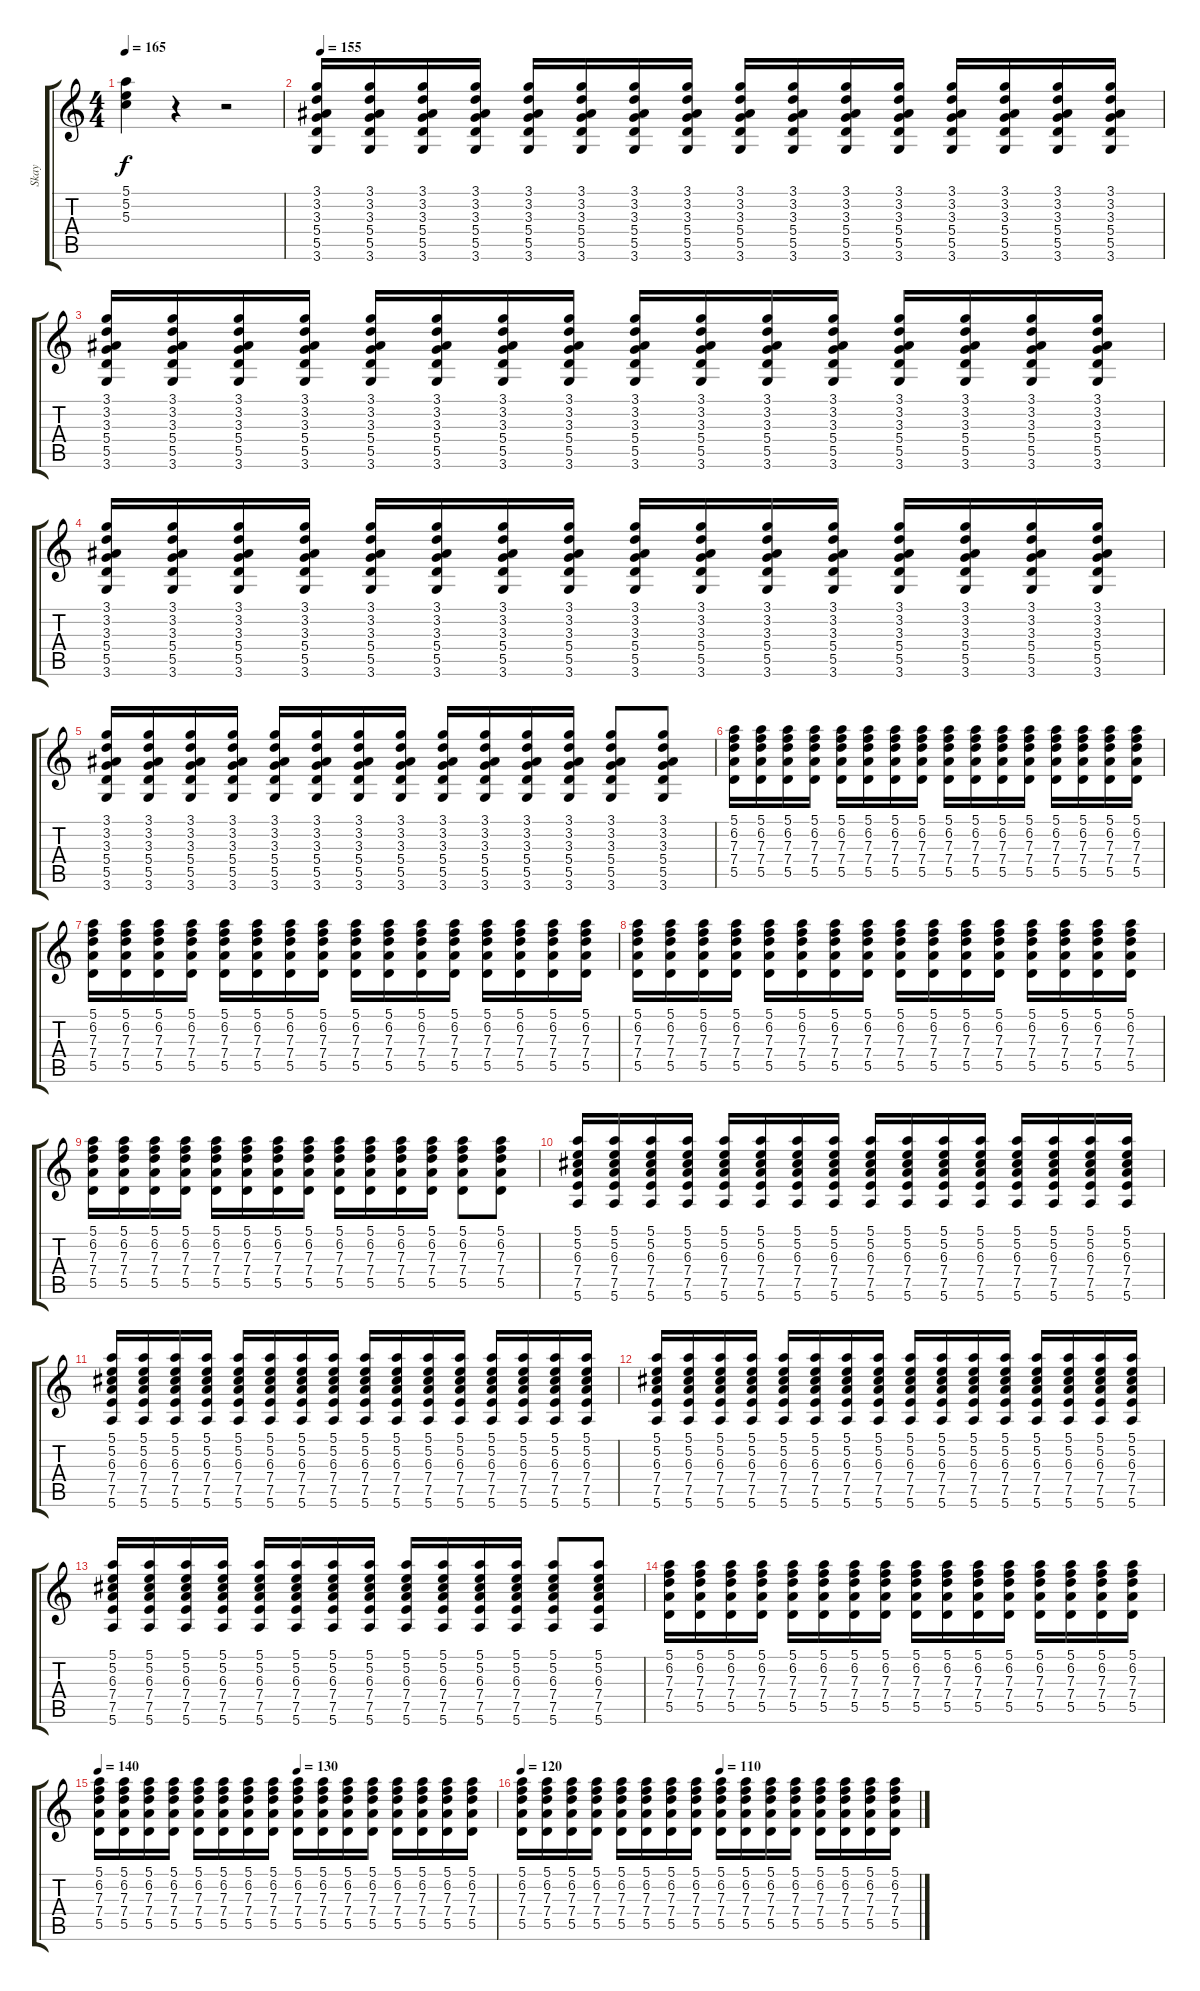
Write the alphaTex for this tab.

\track ("Skay" "Skay") {instrument electricguitarclean}
\staff {score tabs}
\tuning (E4 B3 G3 D3 A2 E2) {hide}
\ts (4 4)
\tempo 165
\clef g2
\ks c
(5.1 5.2 5.3).4{dy f} r.4 r.2 |
\tempo 155
(3.1 3.2 3.3 5.4 5.5 3.6).16{instrument acousticguitarsteel} (3.1 3.2 3.3 5.4 5.5 3.6).16{instrument acousticguitarsteel} (3.1 3.2 3.3 5.4 5.5 3.6).16{instrument acousticguitarsteel} (3.1 3.2 3.3 5.4 5.5 3.6).16{instrument acousticguitarsteel} (3.1 3.2 3.3 5.4 5.5 3.6).16{instrument acousticguitarsteel} (3.1 3.2 3.3 5.4 5.5 3.6).16{instrument acousticguitarsteel} (3.1 3.2 3.3 5.4 5.5 3.6).16{instrument acousticguitarsteel} (3.1 3.2 3.3 5.4 5.5 3.6).16{instrument acousticguitarsteel} (3.1 3.2 3.3 5.4 5.5 3.6).16{instrument acousticguitarsteel} (3.1 3.2 3.3 5.4 5.5 3.6).16{instrument acousticguitarsteel} (3.1 3.2 3.3 5.4 5.5 3.6).16{instrument acousticguitarsteel} (3.1 3.2 3.3 5.4 5.5 3.6).16{instrument acousticguitarsteel} (3.1 3.2 3.3 5.4 5.5 3.6).16{instrument acousticguitarsteel} (3.1 3.2 3.3 5.4 5.5 3.6).16{instrument acousticguitarsteel} (3.1 3.2 3.3 5.4 5.5 3.6).16{instrument acousticguitarsteel} (3.1 3.2 3.3 5.4 5.5 3.6).16{instrument acousticguitarsteel} |
(3.1 3.2 3.3 5.4 5.5 3.6).16{instrument acousticguitarsteel} (3.1 3.2 3.3 5.4 5.5 3.6).16{instrument acousticguitarsteel} (3.1 3.2 3.3 5.4 5.5 3.6).16{instrument acousticguitarsteel} (3.1 3.2 3.3 5.4 5.5 3.6).16{instrument acousticguitarsteel} (3.1 3.2 3.3 5.4 5.5 3.6).16{instrument acousticguitarsteel} (3.1 3.2 3.3 5.4 5.5 3.6).16{instrument acousticguitarsteel} (3.1 3.2 3.3 5.4 5.5 3.6).16{instrument acousticguitarsteel} (3.1 3.2 3.3 5.4 5.5 3.6).16{instrument acousticguitarsteel} (3.1 3.2 3.3 5.4 5.5 3.6).16{instrument acousticguitarsteel} (3.1 3.2 3.3 5.4 5.5 3.6).16{instrument acousticguitarsteel} (3.1 3.2 3.3 5.4 5.5 3.6).16{instrument acousticguitarsteel} (3.1 3.2 3.3 5.4 5.5 3.6).16{instrument acousticguitarsteel} (3.1 3.2 3.3 5.4 5.5 3.6).16{instrument acousticguitarsteel} (3.1 3.2 3.3 5.4 5.5 3.6).16{instrument acousticguitarsteel} (3.1 3.2 3.3 5.4 5.5 3.6).16{instrument acousticguitarsteel} (3.1 3.2 3.3 5.4 5.5 3.6).16{instrument acousticguitarsteel} |
(3.1 3.2 3.3 5.4 5.5 3.6).16{instrument acousticguitarsteel} (3.1 3.2 3.3 5.4 5.5 3.6).16{instrument acousticguitarsteel} (3.1 3.2 3.3 5.4 5.5 3.6).16{instrument acousticguitarsteel} (3.1 3.2 3.3 5.4 5.5 3.6).16{instrument acousticguitarsteel} (3.1 3.2 3.3 5.4 5.5 3.6).16{instrument acousticguitarsteel} (3.1 3.2 3.3 5.4 5.5 3.6).16{instrument acousticguitarsteel} (3.1 3.2 3.3 5.4 5.5 3.6).16{instrument acousticguitarsteel} (3.1 3.2 3.3 5.4 5.5 3.6).16{instrument acousticguitarsteel} (3.1 3.2 3.3 5.4 5.5 3.6).16{instrument acousticguitarsteel} (3.1 3.2 3.3 5.4 5.5 3.6).16{instrument acousticguitarsteel} (3.1 3.2 3.3 5.4 5.5 3.6).16{instrument acousticguitarsteel} (3.1 3.2 3.3 5.4 5.5 3.6).16{instrument acousticguitarsteel} (3.1 3.2 3.3 5.4 5.5 3.6).16{instrument acousticguitarsteel} (3.1 3.2 3.3 5.4 5.5 3.6).16{instrument acousticguitarsteel} (3.1 3.2 3.3 5.4 5.5 3.6).16{instrument acousticguitarsteel} (3.1 3.2 3.3 5.4 5.5 3.6).16{instrument acousticguitarsteel} |
(3.1 3.2 3.3 5.4 5.5 3.6).16{instrument acousticguitarsteel} (3.1 3.2 3.3 5.4 5.5 3.6).16{instrument acousticguitarsteel} (3.1 3.2 3.3 5.4 5.5 3.6).16{instrument acousticguitarsteel} (3.1 3.2 3.3 5.4 5.5 3.6).16{instrument acousticguitarsteel} (3.1 3.2 3.3 5.4 5.5 3.6).16{instrument acousticguitarsteel} (3.1 3.2 3.3 5.4 5.5 3.6).16{instrument acousticguitarsteel} (3.1 3.2 3.3 5.4 5.5 3.6).16{instrument acousticguitarsteel} (3.1 3.2 3.3 5.4 5.5 3.6).16{instrument acousticguitarsteel} (3.1 3.2 3.3 5.4 5.5 3.6).16{instrument acousticguitarsteel} (3.1 3.2 3.3 5.4 5.5 3.6).16{instrument acousticguitarsteel} (3.1 3.2 3.3 5.4 5.5 3.6).16{instrument acousticguitarsteel} (3.1 3.2 3.3 5.4 5.5 3.6).16{instrument acousticguitarsteel} (3.1 3.2 3.3 5.4 5.5 3.6).8{instrument acousticguitarsteel} (3.1 3.2 3.3 5.4 5.5 3.6).8{instrument acousticguitarsteel} |
(5.1 6.2 7.3 7.4 5.5).16{instrument acousticguitarsteel} (5.1 6.2 7.3 7.4 5.5).16{instrument acousticguitarsteel} (5.1 6.2 7.3 7.4 5.5).16{instrument acousticguitarsteel} (5.1 6.2 7.3 7.4 5.5).16{instrument acousticguitarsteel} (5.1 6.2 7.3 7.4 5.5).16{instrument acousticguitarsteel} (5.1 6.2 7.3 7.4 5.5).16{instrument acousticguitarsteel} (5.1 6.2 7.3 7.4 5.5).16{instrument acousticguitarsteel} (5.1 6.2 7.3 7.4 5.5).16{instrument acousticguitarsteel} (5.1 6.2 7.3 7.4 5.5).16{instrument acousticguitarsteel} (5.1 6.2 7.3 7.4 5.5).16{instrument acousticguitarsteel} (5.1 6.2 7.3 7.4 5.5).16{instrument acousticguitarsteel} (5.1 6.2 7.3 7.4 5.5).16{instrument acousticguitarsteel} (5.1 6.2 7.3 7.4 5.5).16{instrument acousticguitarsteel} (5.1 6.2 7.3 7.4 5.5).16{instrument acousticguitarsteel} (5.1 6.2 7.3 7.4 5.5).16{instrument acousticguitarsteel} (5.1 6.2 7.3 7.4 5.5).16{instrument acousticguitarsteel} |
(5.1 6.2 7.3 7.4 5.5).16{instrument acousticguitarsteel} (5.1 6.2 7.3 7.4 5.5).16{instrument acousticguitarsteel} (5.1 6.2 7.3 7.4 5.5).16{instrument acousticguitarsteel} (5.1 6.2 7.3 7.4 5.5).16{instrument acousticguitarsteel} (5.1 6.2 7.3 7.4 5.5).16{instrument acousticguitarsteel} (5.1 6.2 7.3 7.4 5.5).16{instrument acousticguitarsteel} (5.1 6.2 7.3 7.4 5.5).16{instrument acousticguitarsteel} (5.1 6.2 7.3 7.4 5.5).16{instrument acousticguitarsteel} (5.1 6.2 7.3 7.4 5.5).16{instrument acousticguitarsteel} (5.1 6.2 7.3 7.4 5.5).16{instrument acousticguitarsteel} (5.1 6.2 7.3 7.4 5.5).16{instrument acousticguitarsteel} (5.1 6.2 7.3 7.4 5.5).16{instrument acousticguitarsteel} (5.1 6.2 7.3 7.4 5.5).16{instrument acousticguitarsteel} (5.1 6.2 7.3 7.4 5.5).16{instrument acousticguitarsteel} (5.1 6.2 7.3 7.4 5.5).16{instrument acousticguitarsteel} (5.1 6.2 7.3 7.4 5.5).16{instrument acousticguitarsteel} |
(5.1 6.2 7.3 7.4 5.5).16{instrument acousticguitarsteel} (5.1 6.2 7.3 7.4 5.5).16{instrument acousticguitarsteel} (5.1 6.2 7.3 7.4 5.5).16{instrument acousticguitarsteel} (5.1 6.2 7.3 7.4 5.5).16{instrument acousticguitarsteel} (5.1 6.2 7.3 7.4 5.5).16{instrument acousticguitarsteel} (5.1 6.2 7.3 7.4 5.5).16{instrument acousticguitarsteel} (5.1 6.2 7.3 7.4 5.5).16{instrument acousticguitarsteel} (5.1 6.2 7.3 7.4 5.5).16{instrument acousticguitarsteel} (5.1 6.2 7.3 7.4 5.5).16{instrument acousticguitarsteel} (5.1 6.2 7.3 7.4 5.5).16{instrument acousticguitarsteel} (5.1 6.2 7.3 7.4 5.5).16{instrument acousticguitarsteel} (5.1 6.2 7.3 7.4 5.5).16{instrument acousticguitarsteel} (5.1 6.2 7.3 7.4 5.5).16{instrument acousticguitarsteel} (5.1 6.2 7.3 7.4 5.5).16{instrument acousticguitarsteel} (5.1 6.2 7.3 7.4 5.5).16{instrument acousticguitarsteel} (5.1 6.2 7.3 7.4 5.5).16{instrument acousticguitarsteel} |
(5.1 6.2 7.3 7.4 5.5).16{instrument acousticguitarsteel} (5.1 6.2 7.3 7.4 5.5).16{instrument acousticguitarsteel} (5.1 6.2 7.3 7.4 5.5).16{instrument acousticguitarsteel} (5.1 6.2 7.3 7.4 5.5).16{instrument acousticguitarsteel} (5.1 6.2 7.3 7.4 5.5).16{instrument acousticguitarsteel} (5.1 6.2 7.3 7.4 5.5).16{instrument acousticguitarsteel} (5.1 6.2 7.3 7.4 5.5).16{instrument acousticguitarsteel} (5.1 6.2 7.3 7.4 5.5).16{instrument acousticguitarsteel} (5.1 6.2 7.3 7.4 5.5).16{instrument acousticguitarsteel} (5.1 6.2 7.3 7.4 5.5).16{instrument acousticguitarsteel} (5.1 6.2 7.3 7.4 5.5).16{instrument acousticguitarsteel} (5.1 6.2 7.3 7.4 5.5).16{instrument acousticguitarsteel} (5.1 6.2 7.3 7.4 5.5).8{instrument acousticguitarsteel} (5.1 6.2 7.3 7.4 5.5).8{instrument acousticguitarsteel} |
(5.1 5.2 6.3 7.4 7.5 5.6).16{instrument acousticguitarsteel} (5.1 5.2 6.3 7.4 7.5 5.6).16{instrument acousticguitarsteel} (5.1 5.2 6.3 7.4 7.5 5.6).16{instrument acousticguitarsteel} (5.1 5.2 6.3 7.4 7.5 5.6).16{instrument acousticguitarsteel} (5.1 5.2 6.3 7.4 7.5 5.6).16{instrument acousticguitarsteel} (5.1 5.2 6.3 7.4 7.5 5.6).16{instrument acousticguitarsteel} (5.1 5.2 6.3 7.4 7.5 5.6).16{instrument acousticguitarsteel} (5.1 5.2 6.3 7.4 7.5 5.6).16{instrument acousticguitarsteel} (5.1 5.2 6.3 7.4 7.5 5.6).16{instrument acousticguitarsteel} (5.1 5.2 6.3 7.4 7.5 5.6).16{instrument acousticguitarsteel} (5.1 5.2 6.3 7.4 7.5 5.6).16{instrument acousticguitarsteel} (5.1 5.2 6.3 7.4 7.5 5.6).16{instrument acousticguitarsteel} (5.1 5.2 6.3 7.4 7.5 5.6).16{instrument acousticguitarsteel} (5.1 5.2 6.3 7.4 7.5 5.6).16{instrument acousticguitarsteel} (5.1 5.2 6.3 7.4 7.5 5.6).16{instrument acousticguitarsteel} (5.1 5.2 6.3 7.4 7.5 5.6).16{instrument acousticguitarsteel} |
(5.1 5.2 6.3 7.4 7.5 5.6).16{instrument acousticguitarsteel} (5.1 5.2 6.3 7.4 7.5 5.6).16{instrument acousticguitarsteel} (5.1 5.2 6.3 7.4 7.5 5.6).16{instrument acousticguitarsteel} (5.1 5.2 6.3 7.4 7.5 5.6).16{instrument acousticguitarsteel} (5.1 5.2 6.3 7.4 7.5 5.6).16{instrument acousticguitarsteel} (5.1 5.2 6.3 7.4 7.5 5.6).16{instrument acousticguitarsteel} (5.1 5.2 6.3 7.4 7.5 5.6).16{instrument acousticguitarsteel} (5.1 5.2 6.3 7.4 7.5 5.6).16{instrument acousticguitarsteel} (5.1 5.2 6.3 7.4 7.5 5.6).16{instrument acousticguitarsteel} (5.1 5.2 6.3 7.4 7.5 5.6).16{instrument acousticguitarsteel} (5.1 5.2 6.3 7.4 7.5 5.6).16{instrument acousticguitarsteel} (5.1 5.2 6.3 7.4 7.5 5.6).16{instrument acousticguitarsteel} (5.1 5.2 6.3 7.4 7.5 5.6).16{instrument acousticguitarsteel} (5.1 5.2 6.3 7.4 7.5 5.6).16{instrument acousticguitarsteel} (5.1 5.2 6.3 7.4 7.5 5.6).16{instrument acousticguitarsteel} (5.1 5.2 6.3 7.4 7.5 5.6).16{instrument acousticguitarsteel} |
(5.1 5.2 6.3 7.4 7.5 5.6).16{instrument acousticguitarsteel} (5.1 5.2 6.3 7.4 7.5 5.6).16{instrument acousticguitarsteel} (5.1 5.2 6.3 7.4 7.5 5.6).16{instrument acousticguitarsteel} (5.1 5.2 6.3 7.4 7.5 5.6).16{instrument acousticguitarsteel} (5.1 5.2 6.3 7.4 7.5 5.6).16{instrument acousticguitarsteel} (5.1 5.2 6.3 7.4 7.5 5.6).16{instrument acousticguitarsteel} (5.1 5.2 6.3 7.4 7.5 5.6).16{instrument acousticguitarsteel} (5.1 5.2 6.3 7.4 7.5 5.6).16{instrument acousticguitarsteel} (5.1 5.2 6.3 7.4 7.5 5.6).16{instrument acousticguitarsteel} (5.1 5.2 6.3 7.4 7.5 5.6).16{instrument acousticguitarsteel} (5.1 5.2 6.3 7.4 7.5 5.6).16{instrument acousticguitarsteel} (5.1 5.2 6.3 7.4 7.5 5.6).16{instrument acousticguitarsteel} (5.1 5.2 6.3 7.4 7.5 5.6).16{instrument acousticguitarsteel} (5.1 5.2 6.3 7.4 7.5 5.6).16{instrument acousticguitarsteel} (5.1 5.2 6.3 7.4 7.5 5.6).16{instrument acousticguitarsteel} (5.1 5.2 6.3 7.4 7.5 5.6).16{instrument acousticguitarsteel} |
(5.1 5.2 6.3 7.4 7.5 5.6).16{instrument acousticguitarsteel} (5.1 5.2 6.3 7.4 7.5 5.6).16{instrument acousticguitarsteel} (5.1 5.2 6.3 7.4 7.5 5.6).16{instrument acousticguitarsteel} (5.1 5.2 6.3 7.4 7.5 5.6).16{instrument acousticguitarsteel} (5.1 5.2 6.3 7.4 7.5 5.6).16{instrument acousticguitarsteel} (5.1 5.2 6.3 7.4 7.5 5.6).16{instrument acousticguitarsteel} (5.1 5.2 6.3 7.4 7.5 5.6).16{instrument acousticguitarsteel} (5.1 5.2 6.3 7.4 7.5 5.6).16{instrument acousticguitarsteel} (5.1 5.2 6.3 7.4 7.5 5.6).16{instrument acousticguitarsteel} (5.1 5.2 6.3 7.4 7.5 5.6).16{instrument acousticguitarsteel} (5.1 5.2 6.3 7.4 7.5 5.6).16{instrument acousticguitarsteel} (5.1 5.2 6.3 7.4 7.5 5.6).16{instrument acousticguitarsteel} (5.1 5.2 6.3 7.4 7.5 5.6).8{instrument acousticguitarsteel} (5.1 5.2 6.3 7.4 7.5 5.6).8{instrument acousticguitarsteel} |
(5.1 6.2 7.3 7.4 5.5).16{instrument acousticguitarsteel} (5.1 6.2 7.3 7.4 5.5).16{instrument acousticguitarsteel} (5.1 6.2 7.3 7.4 5.5).16{instrument acousticguitarsteel} (5.1 6.2 7.3 7.4 5.5).16{instrument acousticguitarsteel} (5.1 6.2 7.3 7.4 5.5).16{instrument acousticguitarsteel} (5.1 6.2 7.3 7.4 5.5).16{instrument acousticguitarsteel} (5.1 6.2 7.3 7.4 5.5).16{instrument acousticguitarsteel} (5.1 6.2 7.3 7.4 5.5).16{instrument acousticguitarsteel} (5.1 6.2 7.3 7.4 5.5).16{instrument acousticguitarsteel} (5.1 6.2 7.3 7.4 5.5).16{instrument acousticguitarsteel} (5.1 6.2 7.3 7.4 5.5).16{instrument acousticguitarsteel} (5.1 6.2 7.3 7.4 5.5).16{instrument acousticguitarsteel} (5.1 6.2 7.3 7.4 5.5).16{instrument acousticguitarsteel} (5.1 6.2 7.3 7.4 5.5).16{instrument acousticguitarsteel} (5.1 6.2 7.3 7.4 5.5).16{instrument acousticguitarsteel} (5.1 6.2 7.3 7.4 5.5).16{instrument acousticguitarsteel} |
\tempo 140
\tempo (130 0.5)
(5.1 6.2 7.3 7.4 5.5).16{instrument acousticguitarsteel} (5.1 6.2 7.3 7.4 5.5).16{instrument acousticguitarsteel} (5.1 6.2 7.3 7.4 5.5).16{instrument acousticguitarsteel} (5.1 6.2 7.3 7.4 5.5).16{instrument acousticguitarsteel} (5.1 6.2 7.3 7.4 5.5).16{instrument acousticguitarsteel} (5.1 6.2 7.3 7.4 5.5).16{instrument acousticguitarsteel} (5.1 6.2 7.3 7.4 5.5).16{instrument acousticguitarsteel} (5.1 6.2 7.3 7.4 5.5).16{instrument acousticguitarsteel} (5.1 6.2 7.3 7.4 5.5).16{instrument acousticguitarsteel} (5.1 6.2 7.3 7.4 5.5).16{instrument acousticguitarsteel} (5.1 6.2 7.3 7.4 5.5).16{instrument acousticguitarsteel} (5.1 6.2 7.3 7.4 5.5).16{instrument acousticguitarsteel} (5.1 6.2 7.3 7.4 5.5).16{instrument acousticguitarsteel} (5.1 6.2 7.3 7.4 5.5).16{instrument acousticguitarsteel} (5.1 6.2 7.3 7.4 5.5).16{instrument acousticguitarsteel} (5.1 6.2 7.3 7.4 5.5).16{instrument acousticguitarsteel} |
\tempo 120
\tempo (110 0.5)
(5.1 6.2 7.3 7.4 5.5).16{instrument acousticguitarsteel} (5.1 6.2 7.3 7.4 5.5).16{instrument acousticguitarsteel} (5.1 6.2 7.3 7.4 5.5).16{instrument acousticguitarsteel} (5.1 6.2 7.3 7.4 5.5).16{instrument acousticguitarsteel} (5.1 6.2 7.3 7.4 5.5).16{instrument acousticguitarsteel} (5.1 6.2 7.3 7.4 5.5).16{instrument acousticguitarsteel} (5.1 6.2 7.3 7.4 5.5).16{instrument acousticguitarsteel} (5.1 6.2 7.3 7.4 5.5).16{instrument acousticguitarsteel} (5.1 6.2 7.3 7.4 5.5).16{instrument acousticguitarsteel} (5.1 6.2 7.3 7.4 5.5).16{instrument acousticguitarsteel} (5.1 6.2 7.3 7.4 5.5).16{instrument acousticguitarsteel} (5.1 6.2 7.3 7.4 5.5).16{instrument acousticguitarsteel} (5.1 6.2 7.3 7.4 5.5).16{instrument acousticguitarsteel} (5.1 6.2 7.3 7.4 5.5).16{instrument acousticguitarsteel} (5.1 6.2 7.3 7.4 5.5).16{instrument acousticguitarsteel} (5.1 6.2 7.3 7.4 5.5).16{instrument acousticguitarsteel}
